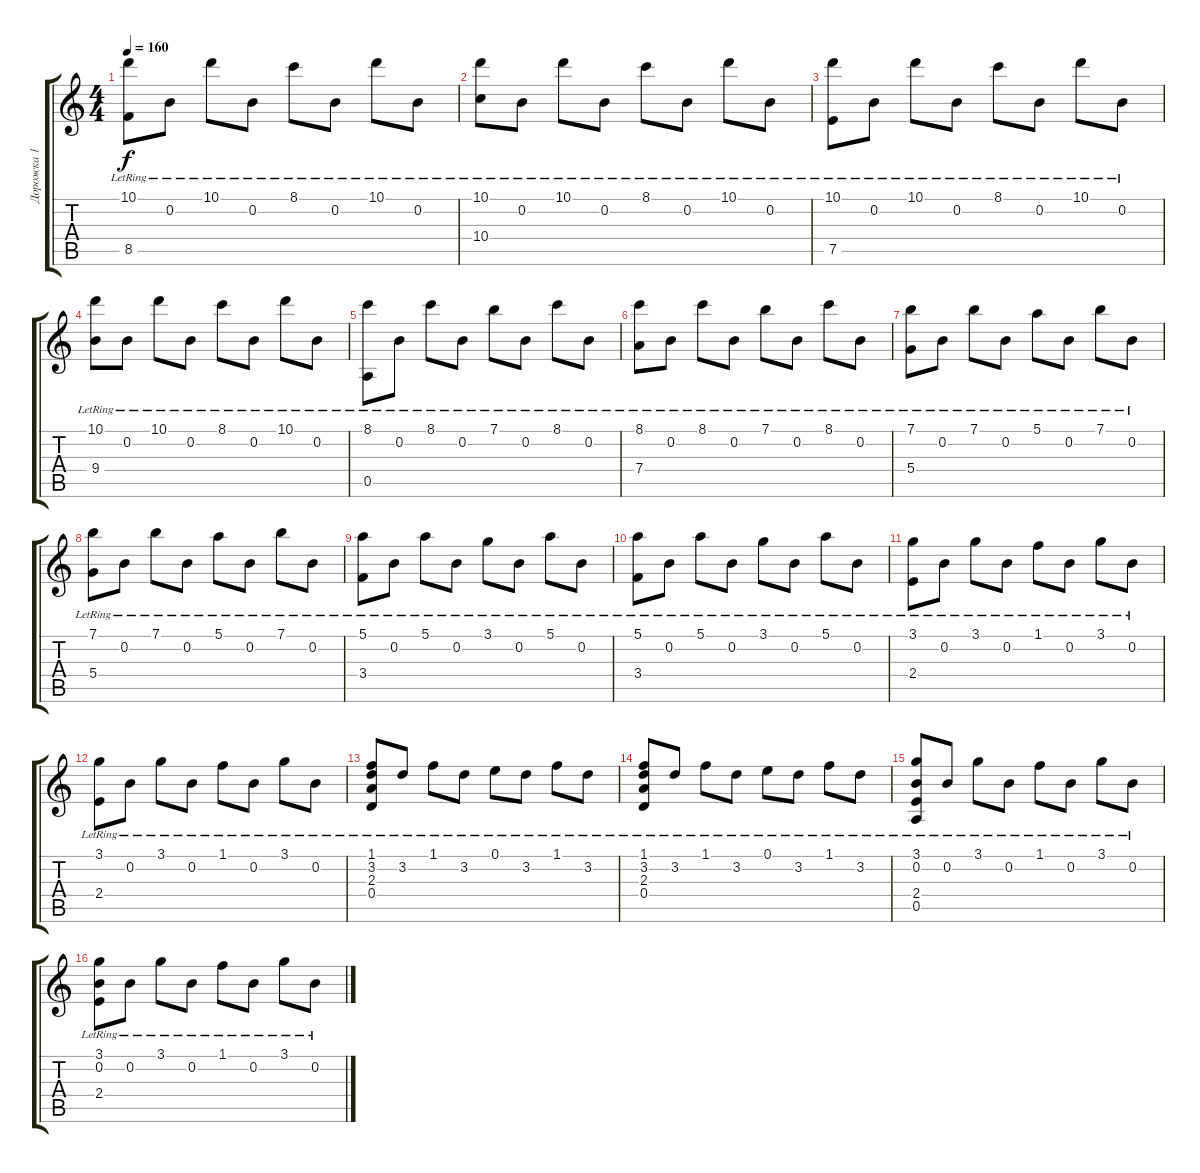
\track ("Дорожка 1" "Дорожка 1") {instrument acousticguitarnylon}
\staff {score tabs}
\tuning (E4 B3 G3 D3 A2 E2) {hide}
\ts (4 4)
\tempo 160
\clef g2
\ks c
(10.1{lr} 8.5{lr}).8{dy f} 0.2{lr}.8 10.1{lr}.8 0.2{lr}.8 8.1{lr}.8 0.2{lr}.8 10.1{lr}.8 0.2{lr}.8 |
(10.1{lr} 10.4{lr}).8 0.2{lr}.8 10.1{lr}.8 0.2{lr}.8 8.1{lr}.8 0.2{lr}.8 10.1{lr}.8 0.2{lr}.8 |
(10.1{lr} 7.5{lr}).8 0.2{lr}.8 10.1{lr}.8 0.2{lr}.8 8.1{lr}.8 0.2{lr}.8 10.1{lr}.8 0.2{lr}.8 |
(10.1{lr} 9.4{lr}).8 0.2{lr}.8 10.1{lr}.8 0.2{lr}.8 8.1{lr}.8 0.2{lr}.8 10.1{lr}.8 0.2{lr}.8 |
(8.1{lr} 0.5{lr}).8 0.2{lr}.8 8.1{lr}.8 0.2{lr}.8 7.1{lr}.8 0.2{lr}.8 8.1{lr}.8 0.2{lr}.8 |
(8.1{lr} 7.4{lr}).8 0.2{lr}.8 8.1{lr}.8 0.2{lr}.8 7.1{lr}.8 0.2{lr}.8 8.1{lr}.8 0.2{lr}.8 |
(7.1{lr} 5.4{lr}).8 0.2{lr}.8 7.1{lr}.8 0.2{lr}.8 5.1{lr}.8 0.2{lr}.8 7.1{lr}.8 0.2{lr}.8 |
(7.1{lr} 5.4{lr}).8 0.2{lr}.8 7.1{lr}.8 0.2{lr}.8 5.1{lr}.8 0.2{lr}.8 7.1{lr}.8 0.2{lr}.8 |
(5.1{lr} 3.4{lr}).8 0.2{lr}.8 5.1{lr}.8 0.2{lr}.8 3.1{lr}.8 0.2{lr}.8 5.1{lr}.8 0.2{lr}.8 |
(5.1{lr} 3.4{lr}).8 0.2{lr}.8 5.1{lr}.8 0.2{lr}.8 3.1{lr}.8 0.2{lr}.8 5.1{lr}.8 0.2{lr}.8 |
(3.1{lr} 2.4{lr}).8 0.2{lr}.8 3.1{lr}.8 0.2{lr}.8 1.1{lr}.8 0.2{lr}.8 3.1{lr}.8 0.2{lr}.8 |
(3.1{lr} 2.4{lr}).8 0.2{lr}.8 3.1{lr}.8 0.2{lr}.8 1.1{lr}.8 0.2{lr}.8 3.1{lr}.8 0.2{lr}.8 |
(1.1{lr} 3.2{lr} 2.3{lr} 0.4{lr}).8 3.2{lr}.8 1.1{lr}.8 3.2{lr}.8 0.1{lr}.8 3.2{lr}.8 1.1{lr}.8 3.2{lr}.8 |
(1.1{lr} 3.2{lr} 2.3{lr} 0.4{lr}).8 3.2{lr}.8 1.1{lr}.8 3.2{lr}.8 0.1{lr}.8 3.2{lr}.8 1.1{lr}.8 3.2{lr}.8 |
(3.1{lr} 0.2{lr} 2.4{lr} 0.5{lr}).8 0.2{lr}.8 3.1{lr}.8 0.2{lr}.8 1.1{lr}.8 0.2{lr}.8 3.1{lr}.8 0.2{lr}.8 |
(3.1{lr} 0.2{lr} 2.4{lr}).8 0.2{lr}.8 3.1{lr}.8 0.2{lr}.8 1.1{lr}.8 0.2{lr}.8 3.1{lr}.8 0.2{lr}.8
